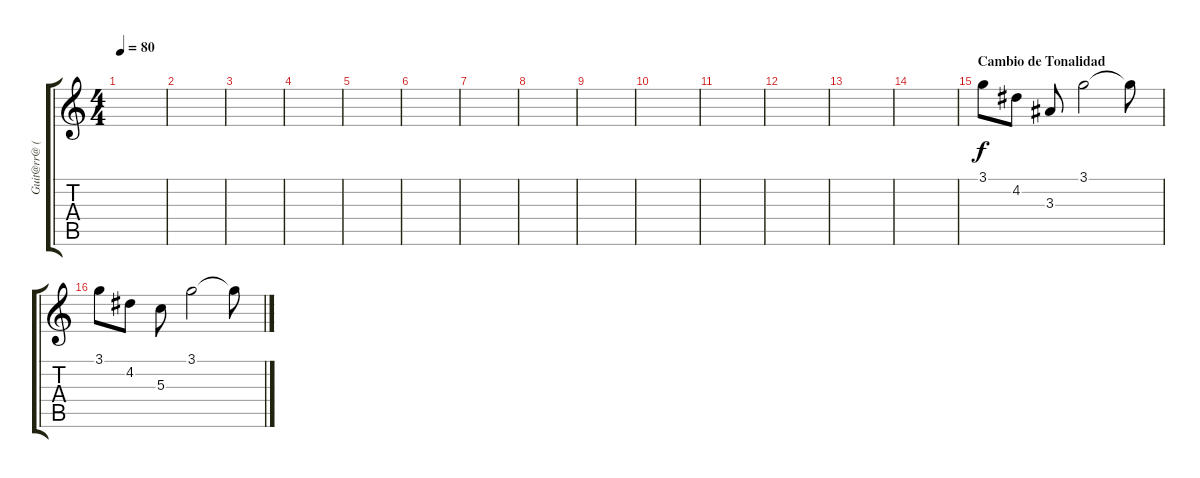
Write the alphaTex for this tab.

\track ("Guit@rr@ (R@F@ Gutierrez)" "Guit@rr@ (") {instrument acousticguitarnylon}
\staff {score tabs}
\tuning (E4 B3 G3 D3 A2 E2) {hide}
\ts (4 4)
\tempo 80
\clef g2
\ks c
|
|
|
|
|
|
|
|
|
|
|
|
|
|
\section ("" "Cambio de Tonalidad")
3.1.8{volume 9} 4.2.8 3.3.8 3.1.2 3.1{t}.8 |
3.1.8 4.2.8 5.3.8 3.1.2 3.1{t}.8
